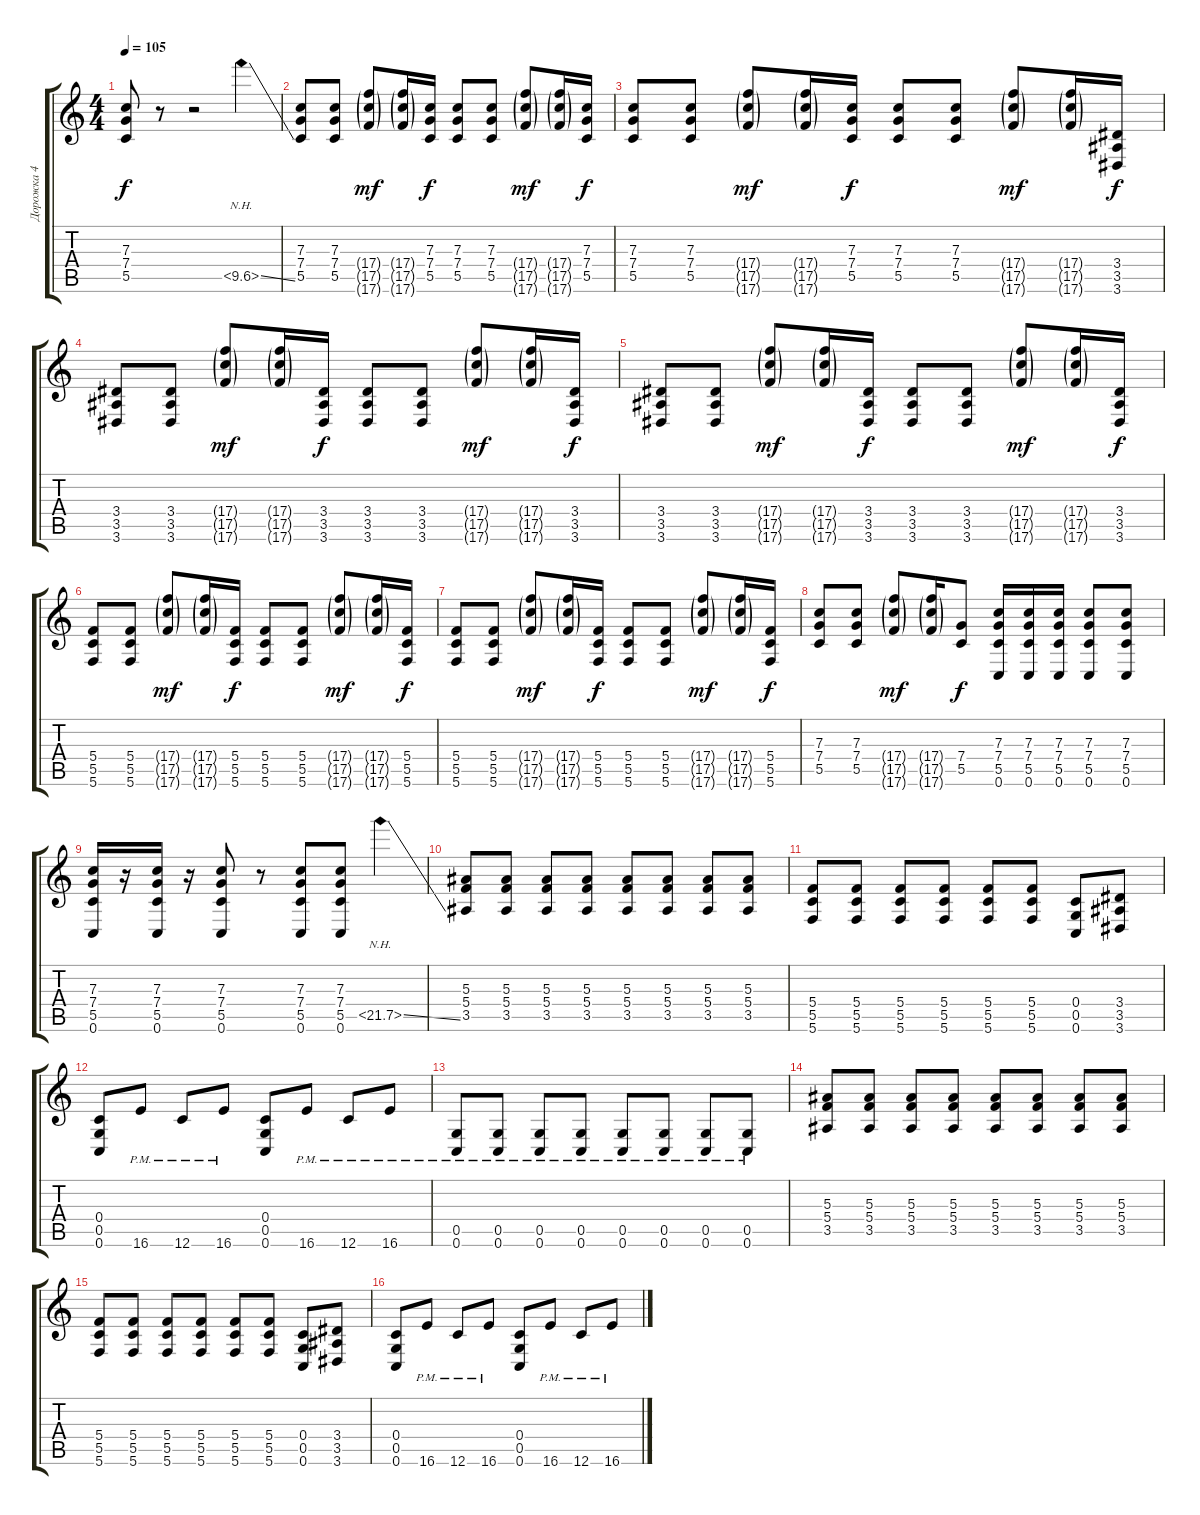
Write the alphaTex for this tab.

\track ("Дорожка 4" "Дорожка 4") {instrument overdrivenguitar}
\staff {score tabs}
\tuning (D4 A3 F3 C3 G2 C2) {hide}
\ts (4 4)
\tempo 105
\clef g2
\ks c
(7.3 7.4 5.5).8{dy f} r.8 r.2 10.5{nh ss}.4 |
(7.3 7.4 5.5).8 (7.3 7.4 5.5).8 (17.4{g} 17.5{g} 17.6{g}).8{dy mf} (17.4{g} 17.5{g} 17.6{g}).16 (7.3 7.4 5.5).16{dy f} (7.3 7.4 5.5).8 (7.3 7.4 5.5).8 (17.4{g} 17.5{g} 17.6{g}).8{dy mf} (17.4{g} 17.5{g} 17.6{g}).16 (7.3 7.4 5.5).16{dy f} |
(7.3 7.4 5.5).8 (7.3 7.4 5.5).8 (17.4{g} 17.5{g} 17.6{g}).8{dy mf} (17.4{g} 17.5{g} 17.6{g}).16 (7.3 7.4 5.5).16{dy f} (7.3 7.4 5.5).8 (7.3 7.4 5.5).8 (17.4{g} 17.5{g} 17.6{g}).8{dy mf} (17.4{g} 17.5{g} 17.6{g}).16 (3.4 3.5 3.6).16{dy f} |
(3.4 3.5 3.6).8 (3.4 3.5 3.6).8 (17.4{g} 17.5{g} 17.6{g}).8{dy mf} (17.4{g} 17.5{g} 17.6{g}).16 (3.4 3.5 3.6).16{dy f} (3.4 3.5 3.6).8 (3.4 3.5 3.6).8 (17.4{g} 17.5{g} 17.6{g}).8{dy mf} (17.4{g} 17.5{g} 17.6{g}).16 (3.4 3.5 3.6).16{dy f} |
(3.4 3.5 3.6).8 (3.4 3.5 3.6).8 (17.4{g} 17.5{g} 17.6{g}).8{dy mf} (17.4{g} 17.5{g} 17.6{g}).16 (3.4 3.5 3.6).16{dy f} (3.4 3.5 3.6).8 (3.4 3.5 3.6).8 (17.4{g} 17.5{g} 17.6{g}).8{dy mf} (17.4{g} 17.5{g} 17.6{g}).16 (3.4 3.5 3.6).16{dy f} |
(5.4 5.5 5.6).8 (5.4 5.5 5.6).8 (17.4{g} 17.5{g} 17.6{g}).8{dy mf} (17.4{g} 17.5{g} 17.6{g}).16 (5.4 5.5 5.6).16{dy f} (5.4 5.5 5.6).8 (5.4 5.5 5.6).8 (17.4{g} 17.5{g} 17.6{g}).8{dy mf} (17.4{g} 17.5{g} 17.6{g}).16 (5.4 5.5 5.6).16{dy f} |
(5.4 5.5 5.6).8 (5.4 5.5 5.6).8 (17.4{g} 17.5{g} 17.6{g}).8{dy mf} (17.4{g} 17.5{g} 17.6{g}).16 (5.4 5.5 5.6).16{dy f} (5.4 5.5 5.6).8 (5.4 5.5 5.6).8 (17.4{g} 17.5{g} 17.6{g}).8{dy mf} (17.4{g} 17.5{g} 17.6{g}).16 (5.4 5.5 5.6).16{dy f} |
(7.3 7.4 5.5).8 (7.3 7.4 5.5).8 (17.4{g} 17.5{g} 17.6{g}).8{dy mf} (17.4{g} 17.5{g} 17.6{g}).16 (7.4 5.5).8{dy f} (7.3 7.4 5.5 0.6).16 (7.3 7.4 5.5 0.6).16 (7.3 7.4 5.5 0.6).16 (7.3 7.4 5.5 0.6).8 (7.3 7.4 5.5 0.6).8 |
(7.3 7.4 5.5 0.6).16 r.16 (7.3 7.4 5.5 0.6).16 r.16 (7.3 7.4 5.5 0.6).8 r.8 (7.3 7.4 5.5 0.6).8 (7.3 7.4 5.5 0.6).8 22.5{nh ss}.4 |
(5.3 5.4 3.5).8 (5.3 5.4 3.5).8 (5.3 5.4 3.5).8 (5.3 5.4 3.5).8 (5.3 5.4 3.5).8 (5.3 5.4 3.5).8 (5.3 5.4 3.5).8 (5.3 5.4 3.5).8 |
(5.4 5.5 5.6).8 (5.4 5.5 5.6).8 (5.4 5.5 5.6).8 (5.4 5.5 5.6).8 (5.4 5.5 5.6).8 (5.4 5.5 5.6).8 (0.4 0.5 0.6).8 (3.4 3.5 3.6).8 |
(0.4 0.5 0.6).8 16.6{pm}.8 12.6{pm}.8 16.6{pm}.8 (0.4 0.5 0.6).8 16.6{pm}.8 12.6{pm}.8 16.6{pm}.8 |
(0.5{pm} 0.6{pm}).8 (0.5{pm} 0.6{pm}).8 (0.5{pm} 0.6{pm}).8 (0.5{pm} 0.6{pm}).8 (0.5{pm} 0.6{pm}).8 (0.5{pm} 0.6{pm}).8 (0.5{pm} 0.6{pm}).8 (0.5{pm} 0.6{pm}).8 |
(5.3 5.4 3.5).8 (5.3 5.4 3.5).8 (5.3 5.4 3.5).8 (5.3 5.4 3.5).8 (5.3 5.4 3.5).8 (5.3 5.4 3.5).8 (5.3 5.4 3.5).8 (5.3 5.4 3.5).8 |
(5.4 5.5 5.6).8 (5.4 5.5 5.6).8 (5.4 5.5 5.6).8 (5.4 5.5 5.6).8 (5.4 5.5 5.6).8 (5.4 5.5 5.6).8 (0.4 0.5 0.6).8 (3.4 3.5 3.6).8 |
(0.4 0.5 0.6).8 16.6{pm}.8 12.6{pm}.8 16.6{pm}.8 (0.4 0.5 0.6).8 16.6{pm}.8 12.6{pm}.8 16.6{pm}.8
